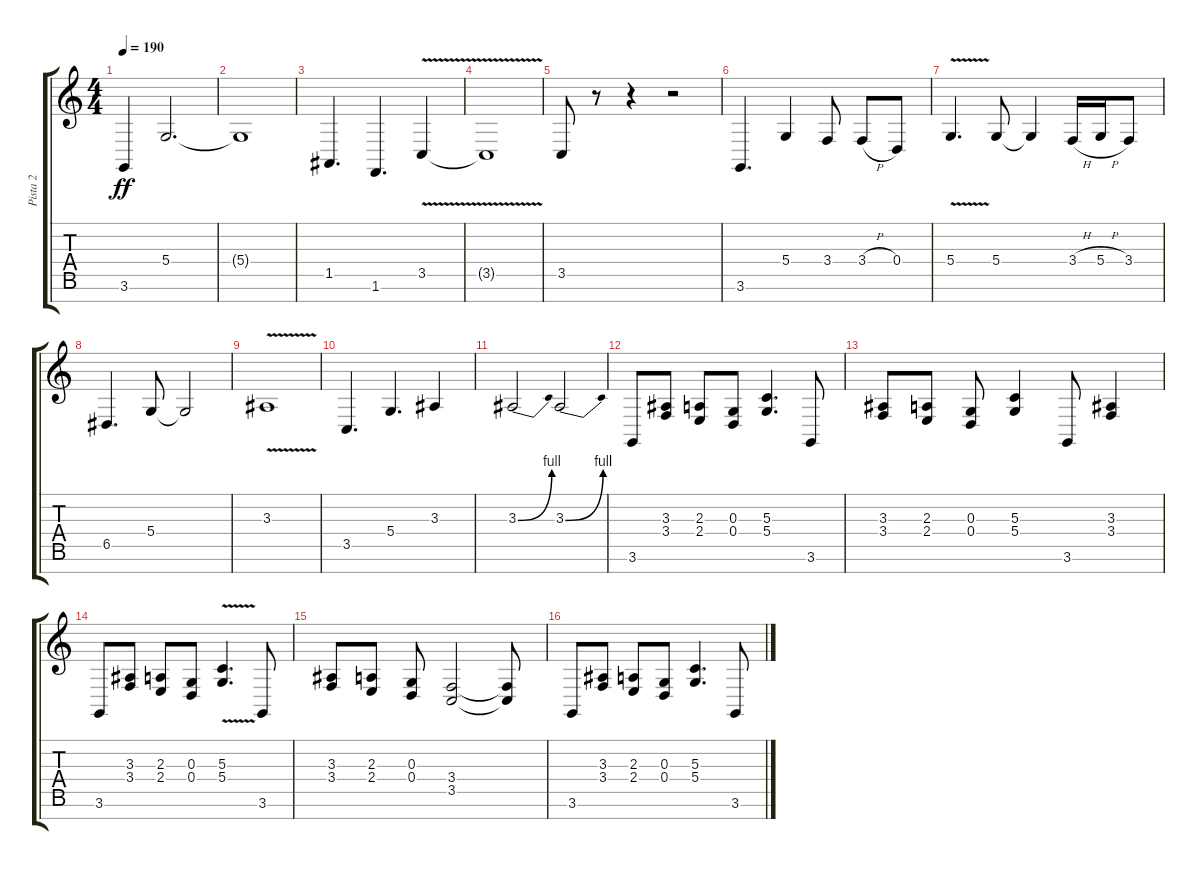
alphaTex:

\track ("Pista 2" "Pista 2") {instrument drawbarorgan}
\staff {score tabs}
\tuning (E4 B3 G3 D3 A2 E2 B1) {hide}
\ts (4 4)
\tempo 190
\clef g2
\ks c
3.6.4{dy ff} 5.4.2{d} |
5.4{t}.1 |
1.5.4{d} 1.6.4{d} 3.5{v}.4 |
3.5{t}.1 |
3.5.8 r.8 r.4 r.2 |
3.6.4{d} 5.4.4 3.4.8 3.4{h}.8 0.4.8 |
5.4{v}.4{d} 5.4.8 5.4{t}.4 3.4{h}.16 5.4{h}.16 3.4.8 |
6.5.4{d} 5.4.8 5.4{t}.2 |
3.3{v}.1 |
3.5.4{d} 5.4.4{d} 3.3.4 |
3.3{be (bend 0 0 60 4)}.2 3.3{be (bend 0 0 60 4)}.2 |
3.6.8 (3.3 3.4).8 (2.3 2.4).8 (0.3 0.4).8 (5.3 5.4).4{d} 3.6.8 |
(3.3 3.4).8 (2.3 2.4).8 (0.3 0.4).8 (5.3 5.4).4 3.6.8 (3.3 3.4).4 |
3.6.8 (3.3 3.4).8 (2.3 2.4).8 (0.3 0.4).8 (5.3{v} 5.4{v}).4{d} 3.6.8 |
(3.3 3.4).8 (2.3 2.4).8 (0.3 0.4).8 (3.4 3.5).2 (3.4{t} 3.5{t}).8 |
3.6.8 (3.3 3.4).8 (2.3 2.4).8 (0.3 0.4).8 (5.3 5.4).4{d} 3.6.8
